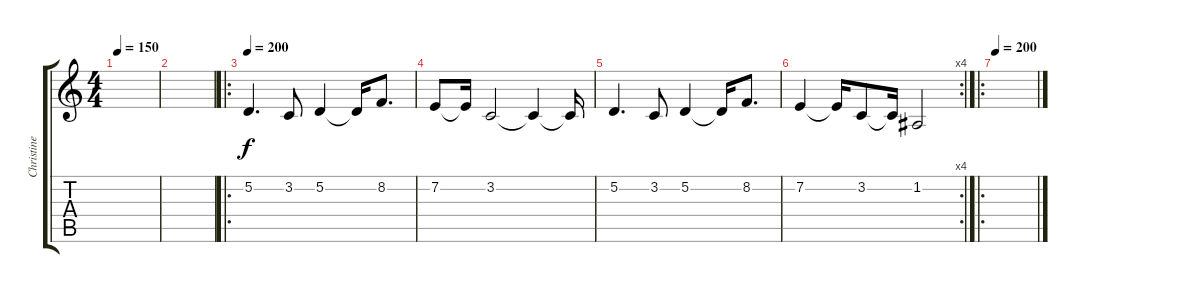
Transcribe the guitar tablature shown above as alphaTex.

\track ("Christine S." "Christine ") {instrument electricgrandpiano}
\staff {score tabs}
\tuning (D4 A3 F3 C3 G2 D2) {hide}
\ts (4 4)
\tempo 150
\clef g2
\ks c
|
|
\ro
\tempo 200
5.2.4{d} 3.2.8 5.2.4 5.2{t}.16 8.2.8{d} |
7.2.8 7.2{t}.16 3.2.2 3.2{t}.4 3.2{t}.16 |
5.2.4{d} 3.2.8 5.2.4 5.2{t}.16 8.2.8{d} |
\rc 4
7.2.4 7.2{t}.16 3.2.8 3.2{t}.16 1.2.2 |
\ro
\tempo 200
